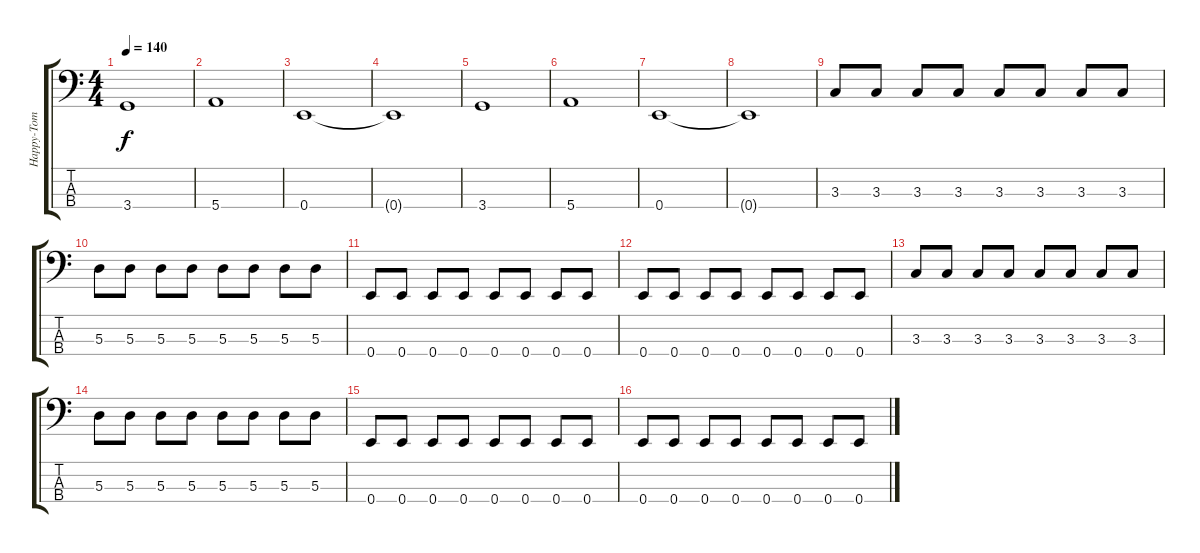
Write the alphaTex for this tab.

\track ("Happy-Tom" "Happy-Tom") {instrument electricbassfinger}
\staff {score tabs}
\tuning (G2 D2 A1 E1) {hide}
\ts (4 4)
\tempo 140
\clef f4
\ks c
3.4.1{dy f} |
5.4.1 |
0.4.1 |
0.4{t}.1 |
3.4.1 |
5.4.1 |
0.4.1 |
0.4{t}.1 |
3.3.8{volume 16} 3.3.8 3.3.8 3.3.8 3.3.8 3.3.8 3.3.8 3.3.8 |
5.3.8 5.3.8 5.3.8 5.3.8 5.3.8 5.3.8 5.3.8 5.3.8 |
0.4.8 0.4.8 0.4.8 0.4.8 0.4.8 0.4.8 0.4.8 0.4.8 |
0.4.8 0.4.8 0.4.8 0.4.8 0.4.8 0.4.8 0.4.8 0.4.8 |
3.3.8 3.3.8 3.3.8 3.3.8 3.3.8 3.3.8 3.3.8 3.3.8 |
5.3.8 5.3.8 5.3.8 5.3.8 5.3.8 5.3.8 5.3.8 5.3.8 |
0.4.8 0.4.8 0.4.8 0.4.8 0.4.8 0.4.8 0.4.8 0.4.8 |
0.4.8 0.4.8 0.4.8 0.4.8 0.4.8 0.4.8 0.4.8 0.4.8
